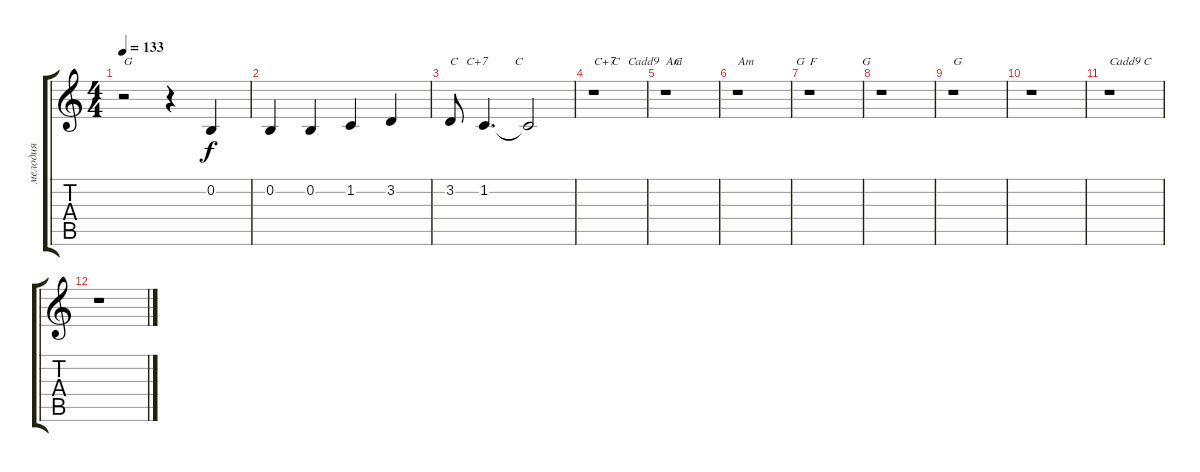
\track ("мелодия" "мелодия") {instrument accordion}
\staff {score tabs}
\tuning (E4 B3 G3 D3 A2 E2) {hide}
\ts (4 4)
\tempo 133
\clef g2
\ks c
r.2{txt "G" dy mf} r.4 0.2.4{dy f} |
0.2.4 0.2.4 1.2.4 3.2.4 |
3.2.8{txt "C   C+7         C                        C+7"} 1.2.4{d} 1.2{t}.2 |
r.1{txt "      C   Cadd9     C"} |
r.1{txt "Am                                      G"} |
r.1{txt "Am                                    G"} |
r.1{txt "F"} |
r.1 |
r.1{txt "G"} |
r.1 |
r.1{txt "Cadd9 C"} |
r.1
